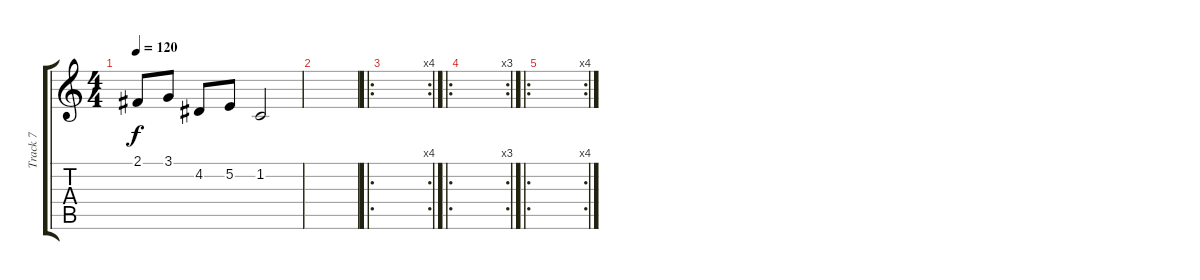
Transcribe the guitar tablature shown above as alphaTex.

\track ("Track 7" "Track 7") {instrument drawbarorgan}
\staff {score tabs}
\tuning (E4 B3 G3 D3 A2 E2) {hide}
\ts (4 4)
\tempo 120
\clef g2
\ks c
2.1.8{dy f} 3.1.8 4.2.8 5.2.8 1.2.2 |
|
\ro
\rc 4
|
\ro
\rc 3
|
\ro
\rc 4
